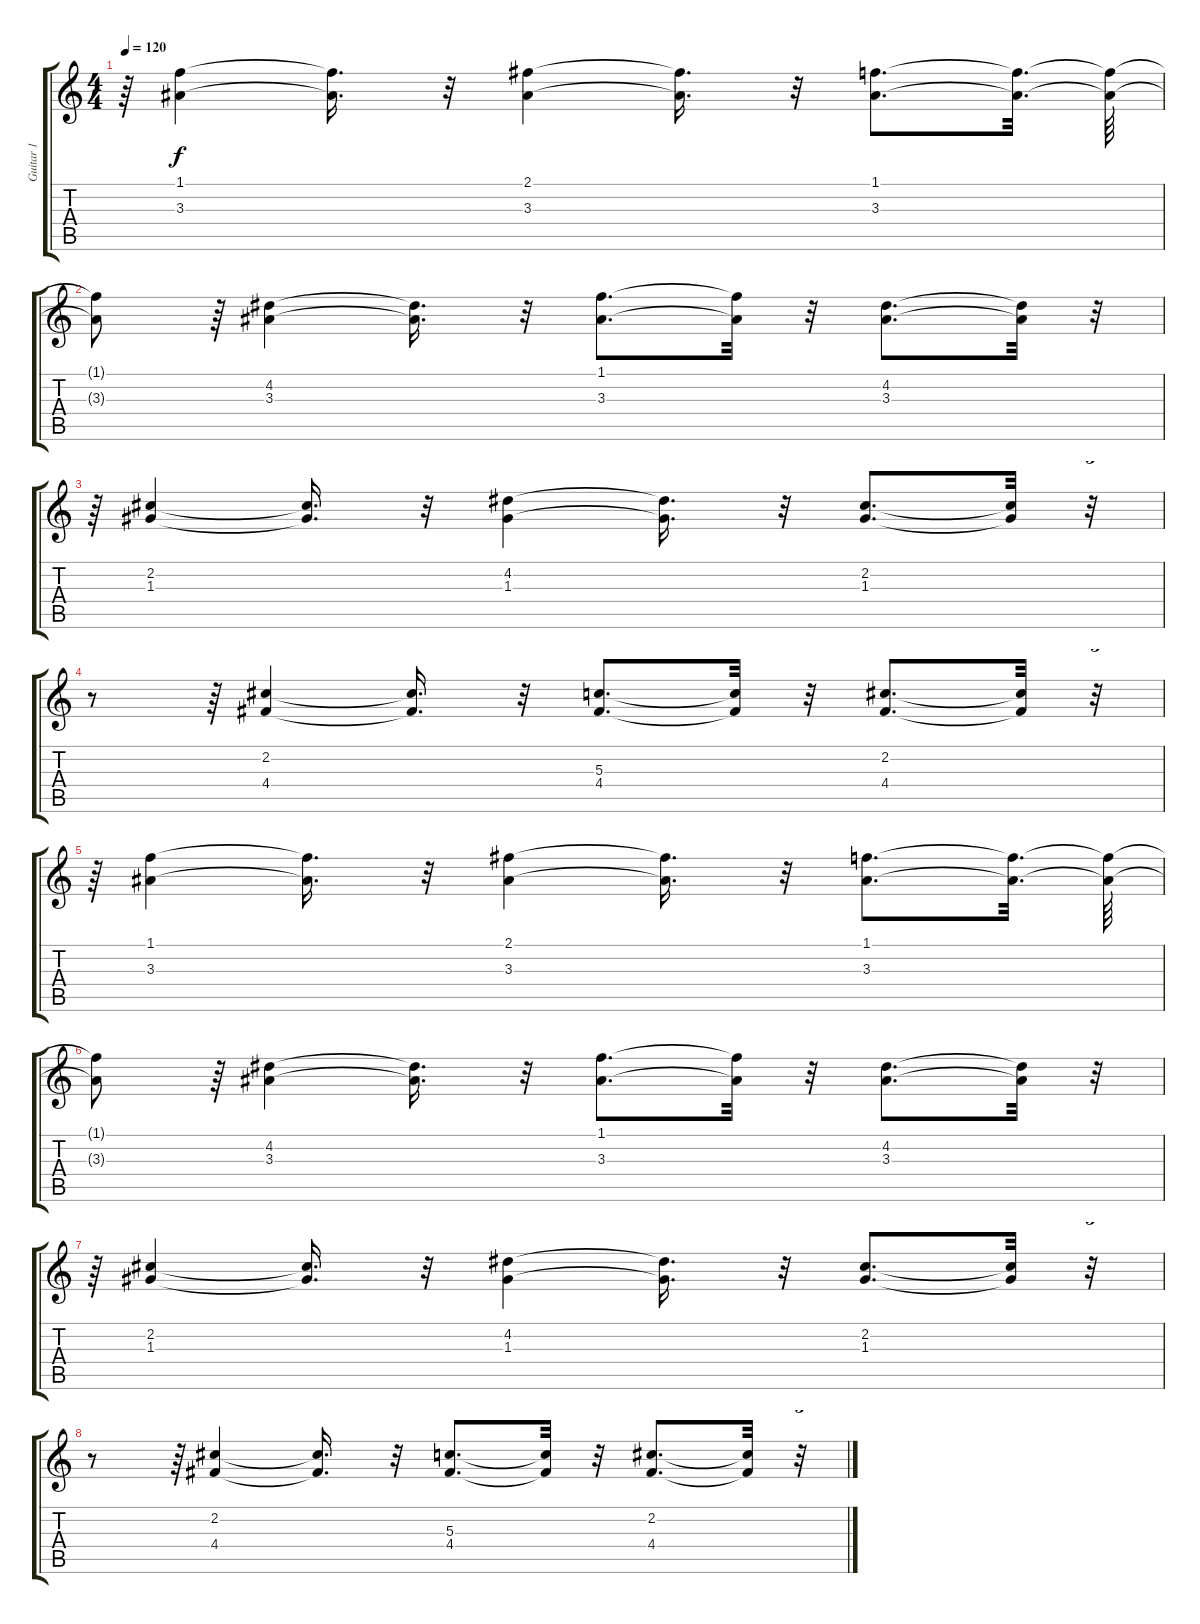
\track ("Guitar 1" "Guitar 1") {instrument distortionguitar}
\staff {score tabs}
\tuning (E4 B3 G3 D3 A2 E2) {hide}
\ts (4 4)
\tempo 120
\clef g2
\ks c
r.64{dy f} (1.1 3.3).4 (1.1{t} 3.3{t}).16{d} r.32 (2.1 3.3).4 (2.1{t} 3.3{t}).16{d} r.32 (1.1 3.3).8{d} (1.1{t} 3.3{t}).32{d} (1.1{t} 3.3{t}).64 |
(1.1{t} 3.3{t}).8 r.64 (4.2 3.3).4 (4.2{t} 3.3{t}).16{d} r.32 (1.1 3.3).8{d} (1.1{t} 3.3{t}).32 r.32 (4.2 3.3).8{d} (4.2{t} 3.3{t}).32 r.32{tu (5 4)} |
r.64 (2.2 1.3).4 (2.2{t} 1.3{t}).16{d} r.32 (4.2 1.3).4 (4.2{t} 1.3{t}).16{d} r.32 (2.2 1.3).8{d} (2.2{t} 1.3{t}).32 r.32{tu (5 4)} |
r.8 r.64 (2.2 4.4).4 (2.2{t} 4.4{t}).16{d} r.32 (5.3 4.4).8{d} (5.3{t} 4.4{t}).32 r.32 (2.2 4.4).8{d} (2.2{t} 4.4{t}).32 r.32{tu (5 4)} |
r.64 (1.1 3.3).4 (1.1{t} 3.3{t}).16{d} r.32 (2.1 3.3).4 (2.1{t} 3.3{t}).16{d} r.32 (1.1 3.3).8{d} (1.1{t} 3.3{t}).32{d} (1.1{t} 3.3{t}).64 |
(1.1{t} 3.3{t}).8 r.64 (4.2 3.3).4 (4.2{t} 3.3{t}).16{d} r.32 (1.1 3.3).8{d} (1.1{t} 3.3{t}).32 r.32 (4.2 3.3).8{d} (4.2{t} 3.3{t}).32 r.32{tu (5 4)} |
r.64 (2.2 1.3).4 (2.2{t} 1.3{t}).16{d} r.32 (4.2 1.3).4 (4.2{t} 1.3{t}).16{d} r.32 (2.2 1.3).8{d} (2.2{t} 1.3{t}).32 r.32{tu (5 4)} |
r.8 r.64 (2.2 4.4).4 (2.2{t} 4.4{t}).16{d} r.32 (5.3 4.4).8{d} (5.3{t} 4.4{t}).32 r.32 (2.2 4.4).8{d} (2.2{t} 4.4{t}).32 r.32{tu (5 4)}
